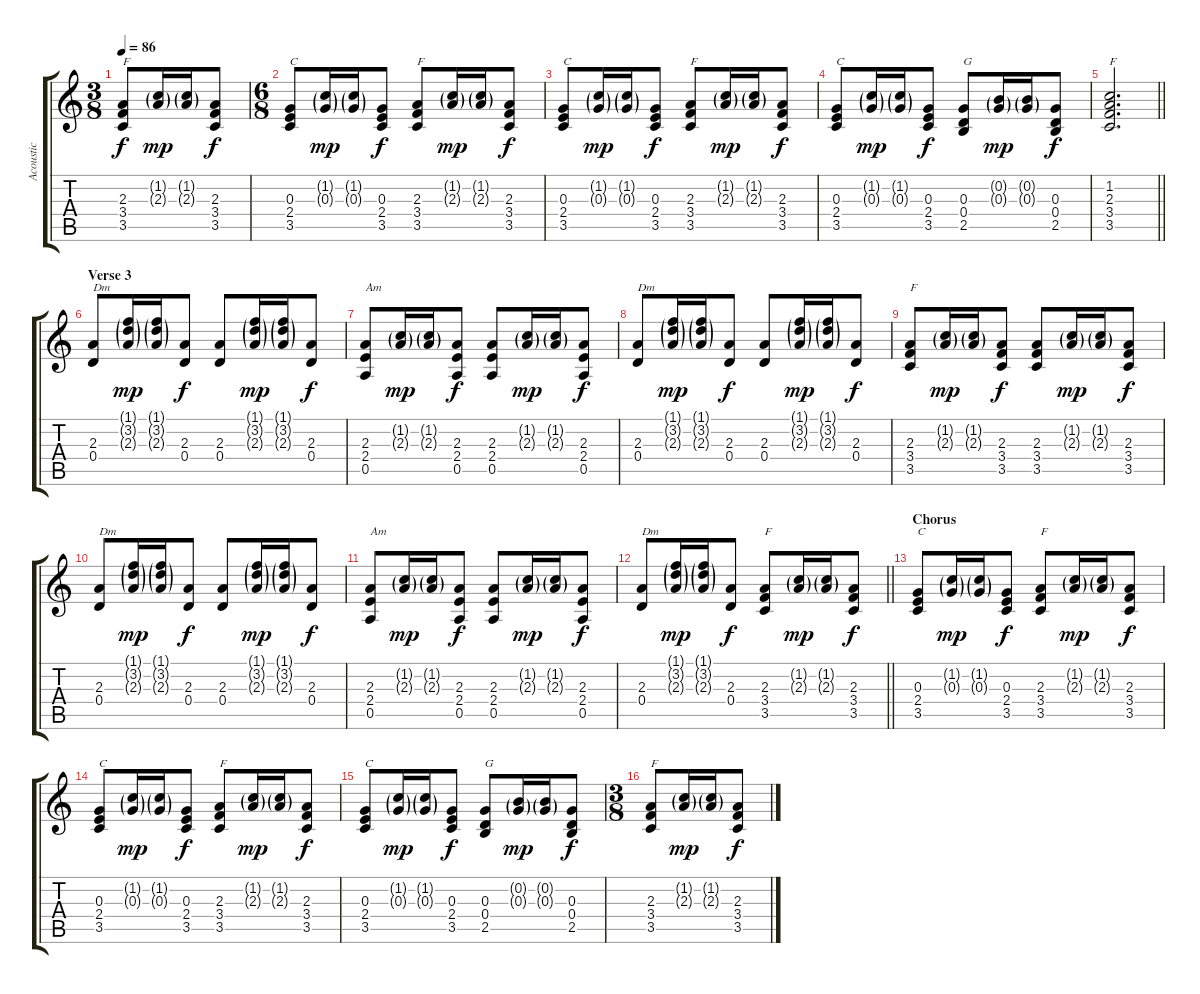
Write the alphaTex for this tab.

\track ("Acoustic" "Acoustic") {instrument acousticguitarsteel}
\staff {score tabs}
\tuning (E4 B3 G3 D3 A2 E2) {hide}
\ts (3 8)
\tempo 86
\clef g2
\ks c
(2.3 3.4 3.5).8{txt "F" dy f} (1.2{g} 2.3{g}).16{dy mp} (1.2{g} 2.3{g}).16 (2.3 3.4 3.5).8{dy f} |
\ts (6 8)
(0.3 2.4 3.5).8{txt "C"} (1.2{g} 0.3{g}).16{dy mp} (1.2{g} 0.3{g}).16 (0.3 2.4 3.5).8{dy f} (2.3 3.4 3.5).8{txt "F"} (1.2{g} 2.3{g}).16{dy mp} (1.2{g} 2.3{g}).16 (2.3 3.4 3.5).8{dy f} |
(0.3 2.4 3.5).8{txt "C"} (1.2{g} 0.3{g}).16{dy mp} (1.2{g} 0.3{g}).16 (0.3 2.4 3.5).8{dy f} (2.3 3.4 3.5).8{txt "F"} (1.2{g} 2.3{g}).16{dy mp} (1.2{g} 2.3{g}).16 (2.3 3.4 3.5).8{dy f} |
(0.3 2.4 3.5).8{txt "C"} (1.2{g} 0.3{g}).16{dy mp} (1.2{g} 0.3{g}).16 (0.3 2.4 3.5).8{dy f} (0.3 0.4 2.5).8{txt "G"} (0.2{g} 0.3{g}).16{dy mp} (0.2{g} 0.3{g}).16 (0.3 0.4 2.5).8{dy f} |
\barLineRight lightlight
(1.2 2.3 3.4 3.5).2{d txt "F"} |
\section ("" "Verse 3")
(2.3 0.4).8{txt "Dm"} (1.1{g} 3.2{g} 2.3{g}).16{dy mp} (1.1{g} 3.2{g} 2.3{g}).16 (2.3 0.4).8{dy f} (2.3 0.4).8 (1.1{g} 3.2{g} 2.3{g}).16{dy mp} (1.1{g} 3.2{g} 2.3{g}).16 (2.3 0.4).8{dy f} |
(2.3 2.4 0.5).8{txt "Am"} (1.2{g} 2.3{g}).16{dy mp} (1.2{g} 2.3{g}).16 (2.3 2.4 0.5).8{dy f} (2.3 2.4 0.5).8 (1.2{g} 2.3{g}).16{dy mp} (1.2{g} 2.3{g}).16 (2.3 2.4 0.5).8{dy f} |
(2.3 0.4).8{txt "Dm"} (1.1{g} 3.2{g} 2.3{g}).16{dy mp} (1.1{g} 3.2{g} 2.3{g}).16 (2.3 0.4).8{dy f} (2.3 0.4).8 (1.1{g} 3.2{g} 2.3{g}).16{dy mp} (1.1{g} 3.2{g} 2.3{g}).16 (2.3 0.4).8{dy f} |
(2.3 3.4 3.5).8{txt "F"} (1.2{g} 2.3{g}).16{dy mp} (1.2{g} 2.3{g}).16 (2.3 3.4 3.5).8{dy f} (2.3 3.4 3.5).8 (1.2{g} 2.3{g}).16{dy mp} (1.2{g} 2.3{g}).16 (2.3 3.4 3.5).8{dy f} |
(2.3 0.4).8{txt "Dm"} (1.1{g} 3.2{g} 2.3{g}).16{dy mp} (1.1{g} 3.2{g} 2.3{g}).16 (2.3 0.4).8{dy f} (2.3 0.4).8 (1.1{g} 3.2{g} 2.3{g}).16{dy mp} (1.1{g} 3.2{g} 2.3{g}).16 (2.3 0.4).8{dy f} |
(2.3 2.4 0.5).8{txt "Am"} (1.2{g} 2.3{g}).16{dy mp} (1.2{g} 2.3{g}).16 (2.3 2.4 0.5).8{dy f} (2.3 2.4 0.5).8 (1.2{g} 2.3{g}).16{dy mp} (1.2{g} 2.3{g}).16 (2.3 2.4 0.5).8{dy f} |
\barLineRight lightlight
(2.3 0.4).8{txt "Dm"} (1.1{g} 3.2{g} 2.3{g}).16{dy mp} (1.1{g} 3.2{g} 2.3{g}).16 (2.3 0.4).8{dy f} (2.3 3.4 3.5).8{txt "F"} (1.2{g} 2.3{g}).16{dy mp} (1.2{g} 2.3{g}).16 (2.3 3.4 3.5).8{dy f} |
\section ("" "Chorus")
(0.3 2.4 3.5).8{txt "C"} (1.2{g} 0.3{g}).16{dy mp} (1.2{g} 0.3{g}).16 (0.3 2.4 3.5).8{dy f} (2.3 3.4 3.5).8{txt "F"} (1.2{g} 2.3{g}).16{dy mp} (1.2{g} 2.3{g}).16 (2.3 3.4 3.5).8{dy f} |
(0.3 2.4 3.5).8{txt "C"} (1.2{g} 0.3{g}).16{dy mp} (1.2{g} 0.3{g}).16 (0.3 2.4 3.5).8{dy f} (2.3 3.4 3.5).8{txt "F"} (1.2{g} 2.3{g}).16{dy mp} (1.2{g} 2.3{g}).16 (2.3 3.4 3.5).8{dy f} |
(0.3 2.4 3.5).8{txt "C"} (1.2{g} 0.3{g}).16{dy mp} (1.2{g} 0.3{g}).16 (0.3 2.4 3.5).8{dy f} (0.3 0.4 2.5).8{txt "G"} (0.2{g} 0.3{g}).16{dy mp} (0.2{g} 0.3{g}).16 (0.3 0.4 2.5).8{dy f} |
\ts (3 8)
(2.3 3.4 3.5).8{txt "F"} (1.2{g} 2.3{g}).16{dy mp} (1.2{g} 2.3{g}).16 (2.3 3.4 3.5).8{dy f}
